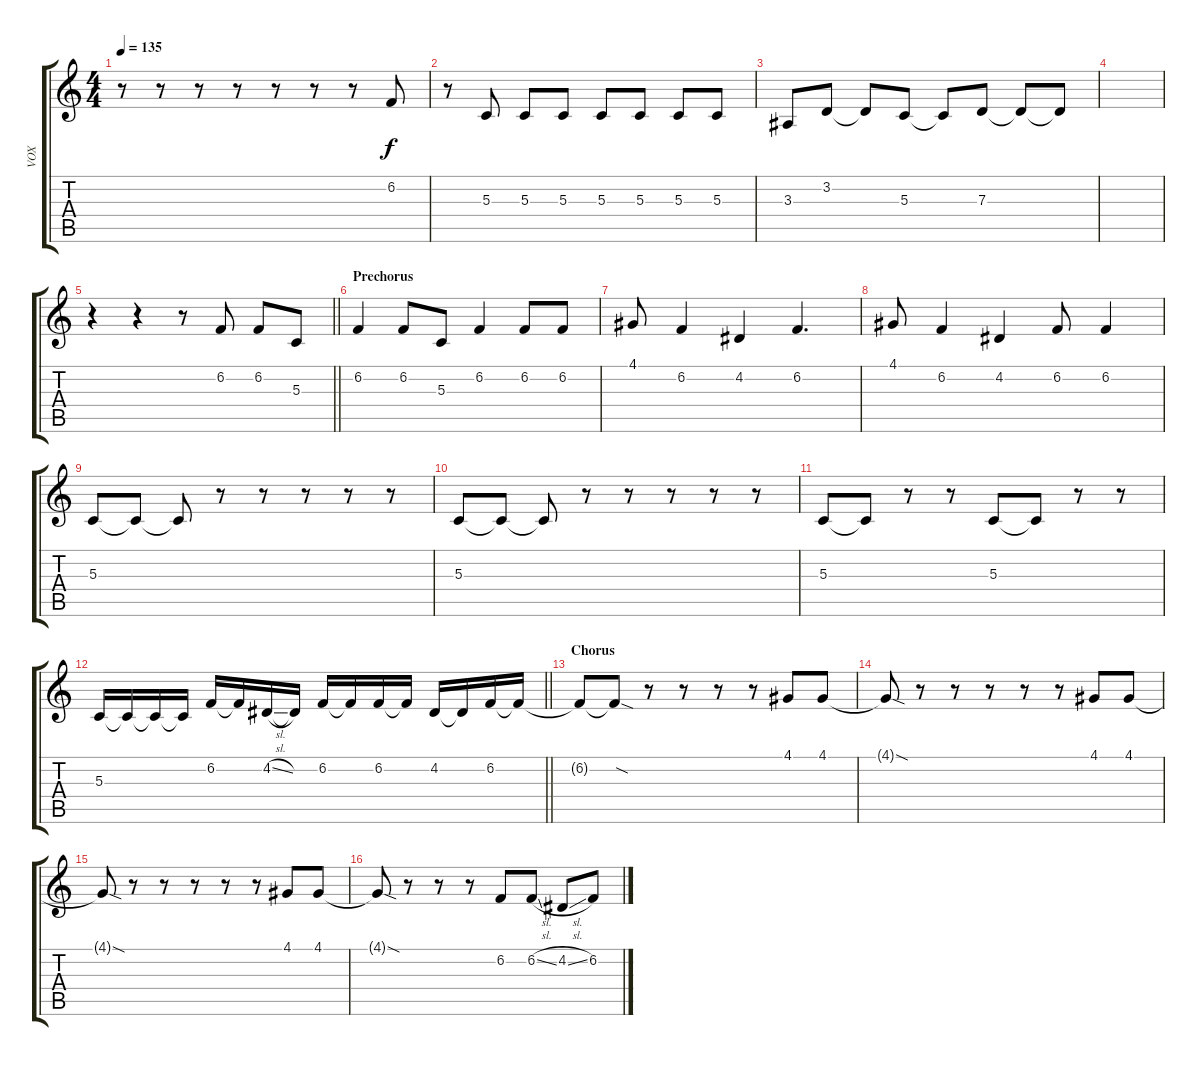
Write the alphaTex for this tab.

\track ("VOX" "VOX") {instrument altosax}
\staff {score tabs}
\tuning (E4 B3 G3 D3 A2 E2) {hide}
\ts (4 4)
\tempo 135
\clef g2
\ks c
r.8{dy f} r.8 r.8 r.8 r.8 r.8 r.8 6.2.8 |
r.8 5.3.8 5.3.8 5.3.8 5.3.8 5.3.8 5.3.8 5.3.8 |
3.3.8 3.2.8 3.2{t}.8 5.3.8 5.3{t}.8 7.3.8 7.3{t}.8 7.3{t}.8 |
|
\barLineRight lightlight
r.4 r.4 r.8 6.2.8 6.2.8 5.3.8 |
\section ("" "Prechorus")
6.2.4 6.2.8 5.3.8 6.2.4 6.2.8 6.2.8 |
4.1.8 6.2.4 4.2.4 6.2.4{d} |
4.1.8 6.2.4 4.2.4 6.2.8 6.2.4 |
5.3.8 5.3{t}.8 5.3{t}.8 r.8 r.8 r.8 r.8 r.8 |
5.3.8 5.3{t}.8 5.3{t}.8 r.8 r.8 r.8 r.8 r.8 |
5.3.8 5.3{t}.8 r.8 r.8 5.3.8 5.3{t}.8 r.8 r.8 |
\barLineRight lightlight
5.3.16 5.3{t}.16 5.3{t}.16 5.3{t}.16 6.2.16 6.2{t}.16 4.2{sl}.16 4.2{t}.16 6.2.16 6.2{t}.16 6.2.16 6.2{t}.16 4.2.16 4.2{t}.16 6.2.16 6.2{t}.16 |
\section ("" "Chorus")
6.2{t}.8 6.2{sod t}.8 r.8 r.8 r.8 r.8 4.1.8 4.1.8 |
4.1{sod t}.8 r.8 r.8 r.8 r.8 r.8 4.1.8 4.1.8 |
4.1{sod t}.8 r.8 r.8 r.8 r.8 r.8 4.1.8 4.1.8 |
4.1{sod t}.8 r.8 r.8 r.8 6.2.8 6.2{sl}.8 4.2{sl}.8 6.2.8
